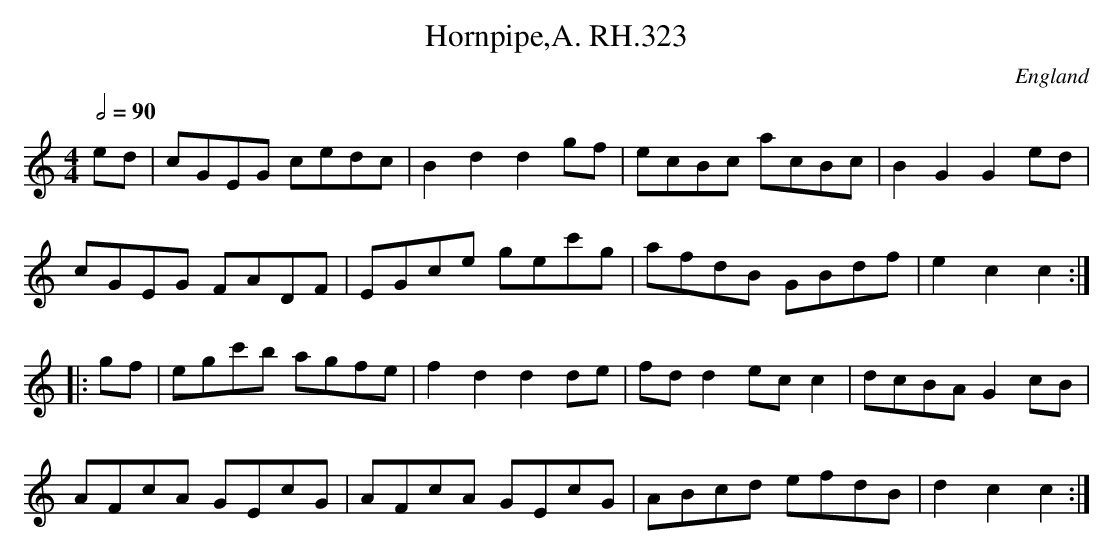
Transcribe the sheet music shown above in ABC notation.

X:1
T:Hornpipe,A. RH.323
O:England
M:4/4
L:1/8
Q:2/4=90
K:C major
ed|cGEG cedc|B2d2 d2gf|ecBc acBc|B2G2 G2ed|!
cGEG FADF|EGce gec'g|afdB GBdf|e2c2 c2:|!
|:gf|egc'b agfe|f2d2 d2de|fdd2 ecc2|dcBA G2cB|!
AFcA GEcG|AFcA GEcG|ABcd efdB|d2c2 c2:|
